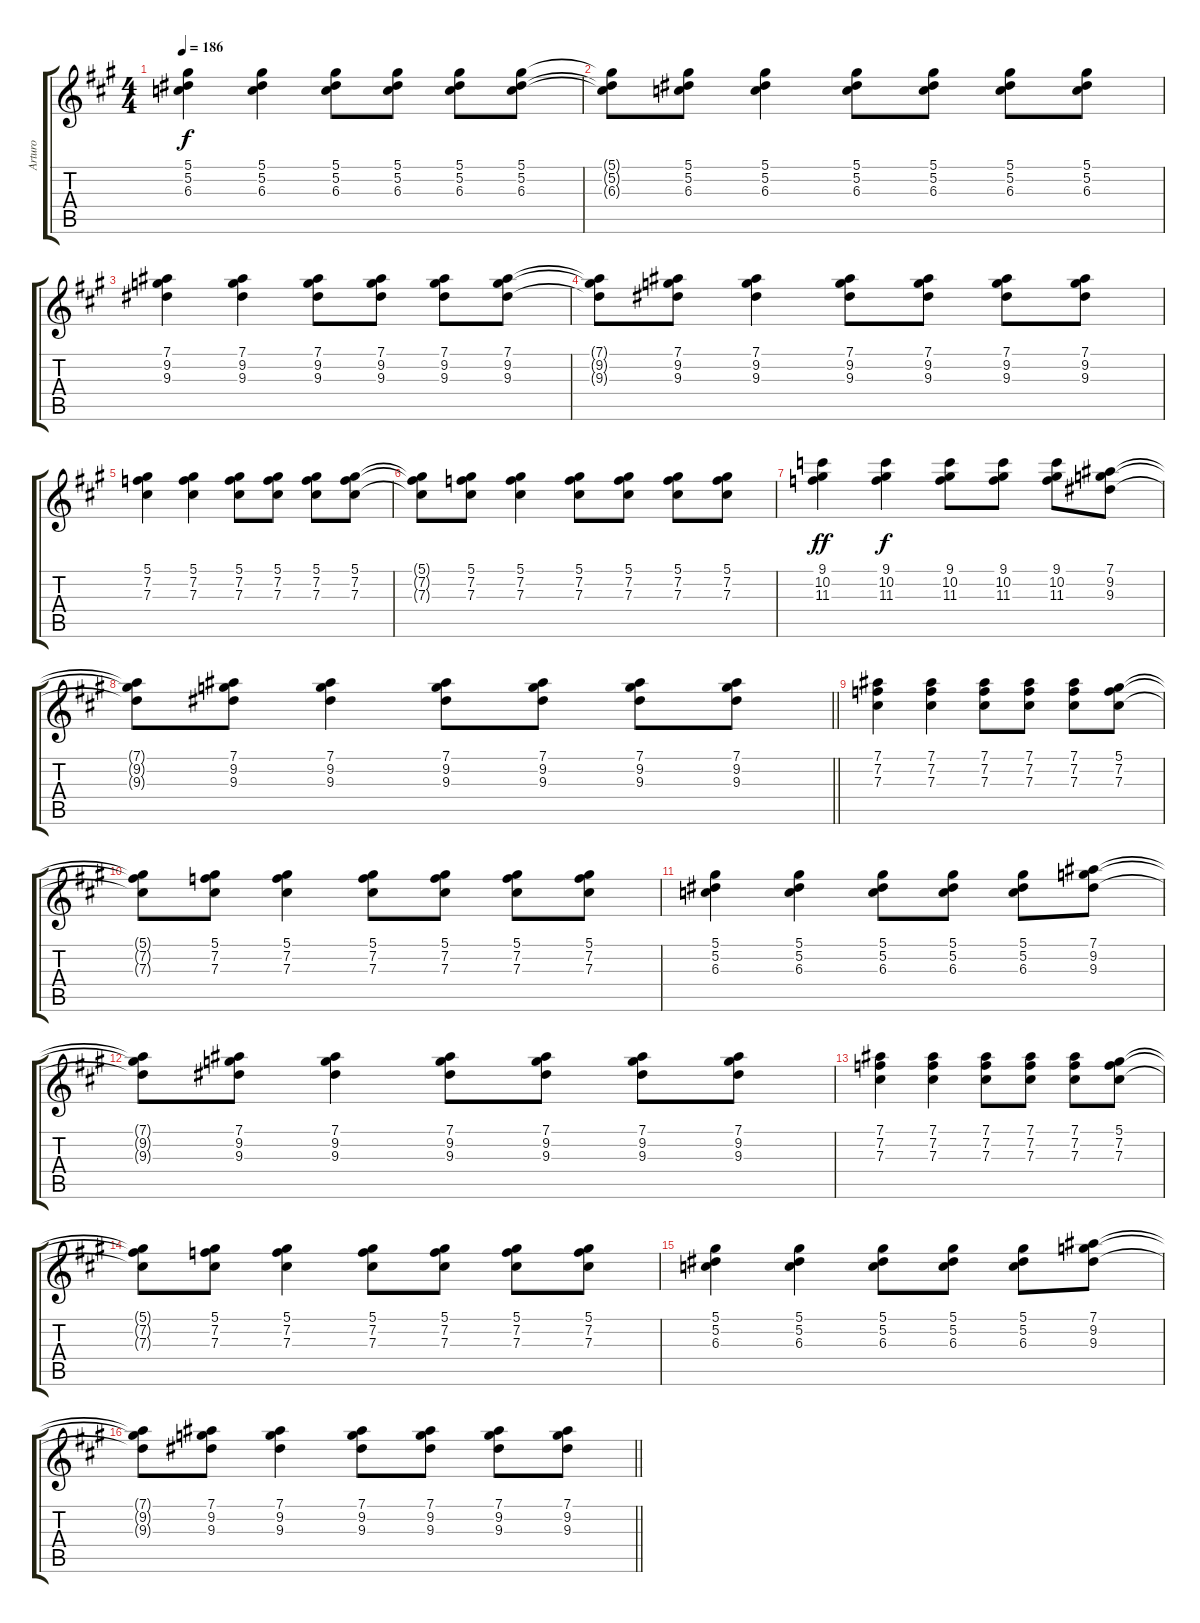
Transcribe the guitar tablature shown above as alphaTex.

\track ("Arturo" "Arturo") {instrument distortionguitar}
\staff {score tabs}
\tuning (Eb4 Bb3 Gb3 Db3 Ab2 Eb2) {hide}
\ts (4 4)
\tempo 186
\clef g2
\ks a
(5.1 5.2 6.3).4{dy f} (5.1 5.2 6.3).4 (5.1 5.2 6.3).8 (5.1 5.2 6.3).8 (5.1 5.2 6.3).8 (5.1 5.2 6.3).8 |
(5.1{t} 5.2{t} 6.3{t}).8 (5.1 5.2 6.3).8 (5.1 5.2 6.3).4 (5.1 5.2 6.3).8 (5.1 5.2 6.3).8 (5.1 5.2 6.3).8 (5.1 5.2 6.3).8 |
(7.1 9.2 9.3).4 (7.1 9.2 9.3).4 (7.1 9.2 9.3).8 (7.1 9.2 9.3).8 (7.1 9.2 9.3).8 (7.1 9.2 9.3).8 |
(7.1{t} 9.2{t} 9.3{t}).8 (7.1 9.2 9.3).8 (7.1 9.2 9.3).4 (7.1 9.2 9.3).8 (7.1 9.2 9.3).8 (7.1 9.2 9.3).8 (7.1 9.2 9.3).8 |
(5.1 7.2 7.3).4 (5.1 7.2 7.3).4 (5.1 7.2 7.3).8 (5.1 7.2 7.3).8 (5.1 7.2 7.3).8 (5.1 7.2 7.3).8 |
(5.1{t} 7.2{t} 7.3{t}).8 (5.1 7.2 7.3).8 (5.1 7.2 7.3).4 (5.1 7.2 7.3).8 (5.1 7.2 7.3).8 (5.1 7.2 7.3).8 (5.1 7.2 7.3).8 |
(9.1 10.2 11.3).4{dy ff} (9.1 10.2 11.3).4{dy f} (9.1 10.2 11.3).8 (9.1 10.2 11.3).8 (9.1 10.2 11.3).8 (7.1 9.2 9.3).8 |
\barLineRight lightlight
(7.1{t} 9.2{t} 9.3{t}).8 (7.1 9.2 9.3).8 (7.1 9.2 9.3).4 (7.1 9.2 9.3).8 (7.1 9.2 9.3).8 (7.1 9.2 9.3).8 (7.1 9.2 9.3).8 |
(7.1 7.2 7.3).4 (7.1 7.2 7.3).4 (7.1 7.2 7.3).8 (7.1 7.2 7.3).8 (7.1 7.2 7.3).8 (5.1 7.2 7.3).8 |
(5.1{t} 7.2{t} 7.3{t}).8 (5.1 7.2 7.3).8 (5.1 7.2 7.3).4 (5.1 7.2 7.3).8 (5.1 7.2 7.3).8 (5.1 7.2 7.3).8 (5.1 7.2 7.3).8 |
(5.1 5.2 6.3).4 (5.1 5.2 6.3).4 (5.1 5.2 6.3).8 (5.1 5.2 6.3).8 (5.1 5.2 6.3).8 (7.1 9.2 9.3).8 |
(7.1{t} 9.2{t} 9.3{t}).8 (7.1 9.2 9.3).8 (7.1 9.2 9.3).4 (7.1 9.2 9.3).8 (7.1 9.2 9.3).8 (7.1 9.2 9.3).8 (7.1 9.2 9.3).8 |
(7.1 7.2 7.3).4 (7.1 7.2 7.3).4 (7.1 7.2 7.3).8 (7.1 7.2 7.3).8 (7.1 7.2 7.3).8 (5.1 7.2 7.3).8 |
(5.1{t} 7.2{t} 7.3{t}).8 (5.1 7.2 7.3).8 (5.1 7.2 7.3).4 (5.1 7.2 7.3).8 (5.1 7.2 7.3).8 (5.1 7.2 7.3).8 (5.1 7.2 7.3).8 |
(5.1 5.2 6.3).4 (5.1 5.2 6.3).4 (5.1 5.2 6.3).8 (5.1 5.2 6.3).8 (5.1 5.2 6.3).8 (7.1 9.2 9.3).8 |
\barLineRight lightlight
(7.1{t} 9.2{t} 9.3{t}).8 (7.1 9.2 9.3).8 (7.1 9.2 9.3).4 (7.1 9.2 9.3).8 (7.1 9.2 9.3).8 (7.1 9.2 9.3).8 (7.1 9.2 9.3).8
